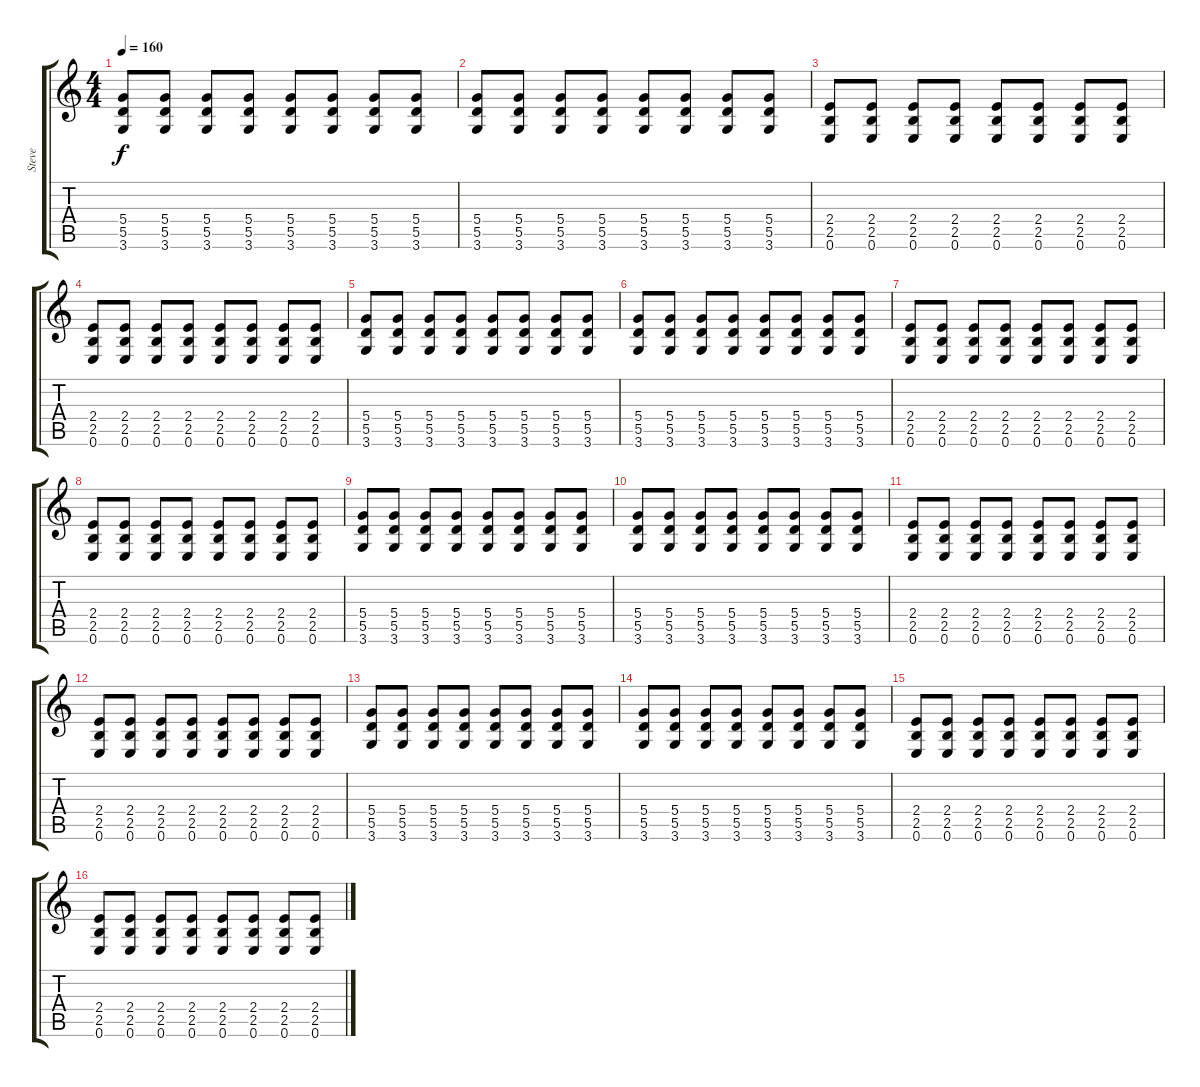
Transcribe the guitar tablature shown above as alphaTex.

\track ("Steve" "Steve") {instrument overdrivenguitar}
\staff {score tabs}
\tuning (E4 B3 G3 D3 A2 E2) {hide}
\ts (4 4)
\tempo 160
\clef g2
\ks c
(5.4 5.5 3.6).8{dy f} (5.4 5.5 3.6).8 (5.4 5.5 3.6).8 (5.4 5.5 3.6).8 (5.4 5.5 3.6).8 (5.4 5.5 3.6).8 (5.4 5.5 3.6).8 (5.4 5.5 3.6).8 |
(5.4 5.5 3.6).8 (5.4 5.5 3.6).8 (5.4 5.5 3.6).8 (5.4 5.5 3.6).8 (5.4 5.5 3.6).8 (5.4 5.5 3.6).8 (5.4 5.5 3.6).8 (5.4 5.5 3.6).8 |
(2.4 2.5 0.6).8 (2.4 2.5 0.6).8 (2.4 2.5 0.6).8 (2.4 2.5 0.6).8 (2.4 2.5 0.6).8 (2.4 2.5 0.6).8 (2.4 2.5 0.6).8 (2.4 2.5 0.6).8 |
(2.4 2.5 0.6).8 (2.4 2.5 0.6).8 (2.4 2.5 0.6).8 (2.4 2.5 0.6).8 (2.4 2.5 0.6).8 (2.4 2.5 0.6).8 (2.4 2.5 0.6).8 (2.4 2.5 0.6).8 |
(5.4 5.5 3.6).8 (5.4 5.5 3.6).8 (5.4 5.5 3.6).8 (5.4 5.5 3.6).8 (5.4 5.5 3.6).8 (5.4 5.5 3.6).8 (5.4 5.5 3.6).8 (5.4 5.5 3.6).8 |
(5.4 5.5 3.6).8 (5.4 5.5 3.6).8 (5.4 5.5 3.6).8 (5.4 5.5 3.6).8 (5.4 5.5 3.6).8 (5.4 5.5 3.6).8 (5.4 5.5 3.6).8 (5.4 5.5 3.6).8 |
(2.4 2.5 0.6).8 (2.4 2.5 0.6).8 (2.4 2.5 0.6).8 (2.4 2.5 0.6).8 (2.4 2.5 0.6).8 (2.4 2.5 0.6).8 (2.4 2.5 0.6).8 (2.4 2.5 0.6).8 |
(2.4 2.5 0.6).8 (2.4 2.5 0.6).8 (2.4 2.5 0.6).8 (2.4 2.5 0.6).8 (2.4 2.5 0.6).8 (2.4 2.5 0.6).8 (2.4 2.5 0.6).8 (2.4 2.5 0.6).8 |
(5.4 5.5 3.6).8 (5.4 5.5 3.6).8 (5.4 5.5 3.6).8 (5.4 5.5 3.6).8 (5.4 5.5 3.6).8 (5.4 5.5 3.6).8 (5.4 5.5 3.6).8 (5.4 5.5 3.6).8 |
(5.4 5.5 3.6).8 (5.4 5.5 3.6).8 (5.4 5.5 3.6).8 (5.4 5.5 3.6).8 (5.4 5.5 3.6).8 (5.4 5.5 3.6).8 (5.4 5.5 3.6).8 (5.4 5.5 3.6).8 |
(2.4 2.5 0.6).8 (2.4 2.5 0.6).8 (2.4 2.5 0.6).8 (2.4 2.5 0.6).8 (2.4 2.5 0.6).8 (2.4 2.5 0.6).8 (2.4 2.5 0.6).8 (2.4 2.5 0.6).8 |
(2.4 2.5 0.6).8 (2.4 2.5 0.6).8 (2.4 2.5 0.6).8 (2.4 2.5 0.6).8 (2.4 2.5 0.6).8 (2.4 2.5 0.6).8 (2.4 2.5 0.6).8 (2.4 2.5 0.6).8 |
(5.4 5.5 3.6).8 (5.4 5.5 3.6).8 (5.4 5.5 3.6).8 (5.4 5.5 3.6).8 (5.4 5.5 3.6).8 (5.4 5.5 3.6).8 (5.4 5.5 3.6).8 (5.4 5.5 3.6).8 |
(5.4 5.5 3.6).8 (5.4 5.5 3.6).8 (5.4 5.5 3.6).8 (5.4 5.5 3.6).8 (5.4 5.5 3.6).8 (5.4 5.5 3.6).8 (5.4 5.5 3.6).8 (5.4 5.5 3.6).8 |
(2.4 2.5 0.6).8 (2.4 2.5 0.6).8 (2.4 2.5 0.6).8 (2.4 2.5 0.6).8 (2.4 2.5 0.6).8 (2.4 2.5 0.6).8 (2.4 2.5 0.6).8 (2.4 2.5 0.6).8 |
(2.4 2.5 0.6).8 (2.4 2.5 0.6).8 (2.4 2.5 0.6).8 (2.4 2.5 0.6).8 (2.4 2.5 0.6).8 (2.4 2.5 0.6).8 (2.4 2.5 0.6).8 (2.4 2.5 0.6).8
